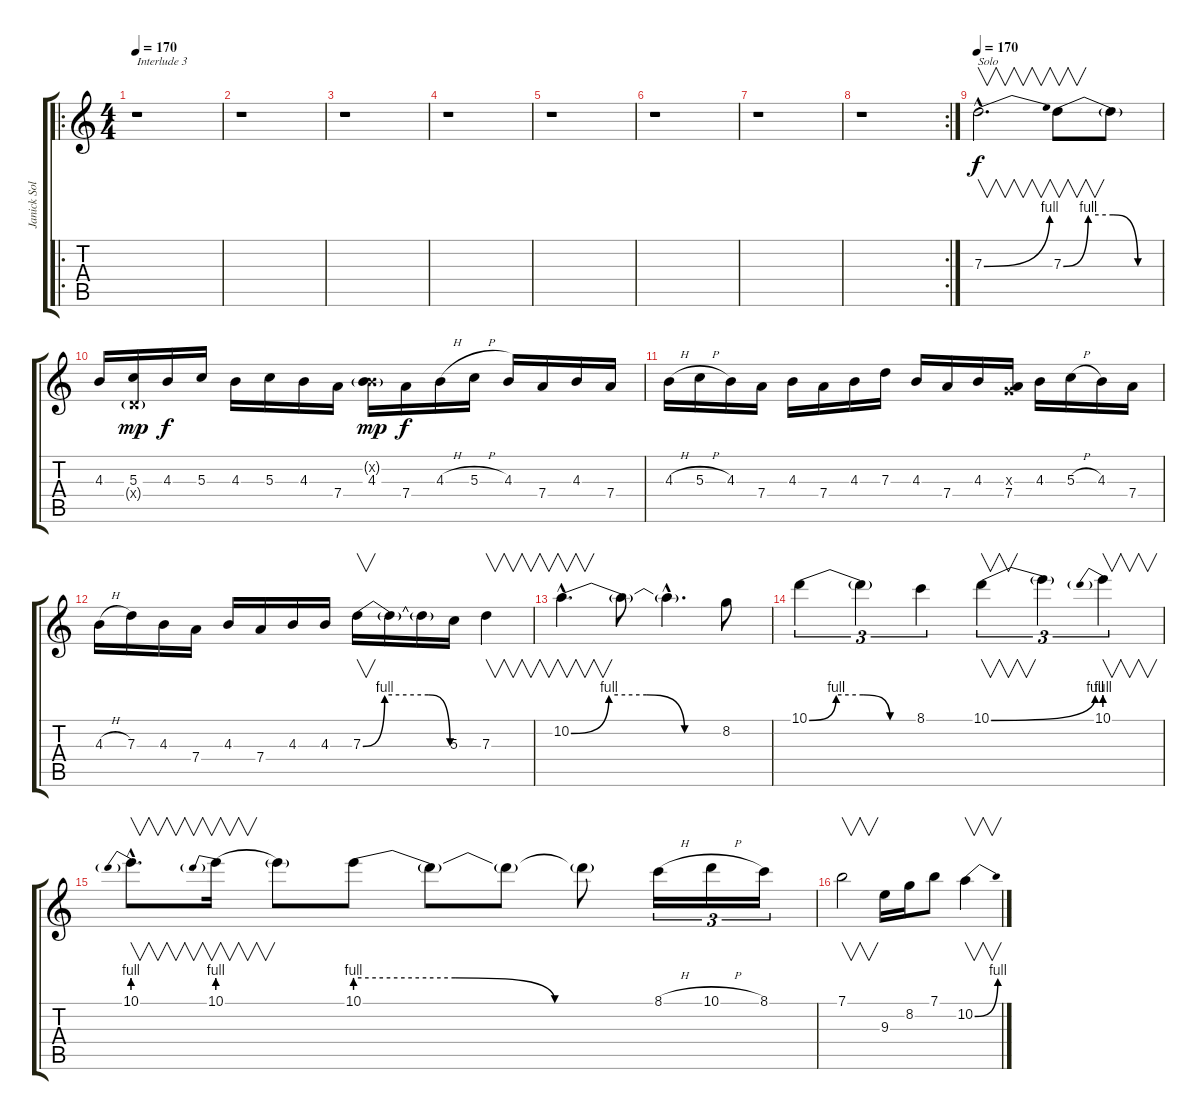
\track ("Janick Solo" "Janick Sol") {instrument distortionguitar}
\staff {score tabs}
\tuning (E4 B3 G3 D3 A2 E2) {hide}
\ro
\ts (4 4)
\tempo 170
\clef g2
\ks c
r.1{txt "Interlude 3" dy f} |
r.1 |
r.1 |
r.1 |
r.1 |
r.1 |
r.1 |
\rc 2
r.1 |
\tempo 170
7.3{be (bend 0 0 60 4) hac}.2{v d txt "Solo"} 7.3{be (custom 0 0 15 4 30 4 45 0 60 0)}.8{v} 7.3{t}.8 |
4.3.16 (5.3 0.4{g x}).16{dy mp} 4.3.16{dy f} 5.3.16 4.3.16 5.3.16 4.3.16 7.4.16 (0.2{g x} 4.3).16{dy mp} 7.4.16{dy f} 4.3{h}.16 5.3{h}.16 4.3.16 7.4.16 4.3.16 7.4.16 |
4.3{h}.16 5.3{h}.16 4.3.16 7.4.16 4.3.16 7.4.16 4.3.16 7.3.16 4.3.16 7.4.16 4.3.16 (0.3{x} 7.4).16 4.3.16 5.3{h}.16 4.3.16 7.4.16 |
4.3{h}.16 7.3.16 4.3.16 7.4.16 4.3.16 7.4.16 4.3.16 4.3.16 7.3{be (custom 0 0 15 4 30 4 45 4 60 0)}.16{v} 7.3{t}.16 7.3{t}.16 5.3.16 7.3.4{v} |
10.2{be (custom 0 0 15 4 30 4 45 0 60 0) hac}.4{v d} 10.2{t}.8 10.2{hac t}.4{d} 8.2.8 |
10.1{be (custom 0 0 15 4 30 4 45 0 60 0)}.4{tu (3 2)} 10.1{t}.4{tu (3 2)} 8.1.4{tu (3 2)} 10.1{be (bend 0 0 60 4)}.4{v tu (3 2)} 10.1{t}.4{tu (3 2)} 10.1{be (prebend 0 4 60 4)}.4{v tu (3 2)} |
10.1{be (prebend 0 4 60 4) hac}.8{v d} 10.1{be (prebend 0 4 60 4)}.16{v} 10.1{t}.8 10.1{be (custom 0 4 20 4 40 0 60 0)}.8 10.1{t}.8 10.1{t}.8 10.1{t}.8 8.1{h}.16{tu (3 2)} 10.1{h}.16{tu (3 2)} 8.1.16{tu (3 2)} |
7.1.2{v} 9.3.16 8.2.16 7.1.8 10.2{be (bend 0 0 60 4)}.4{v}
